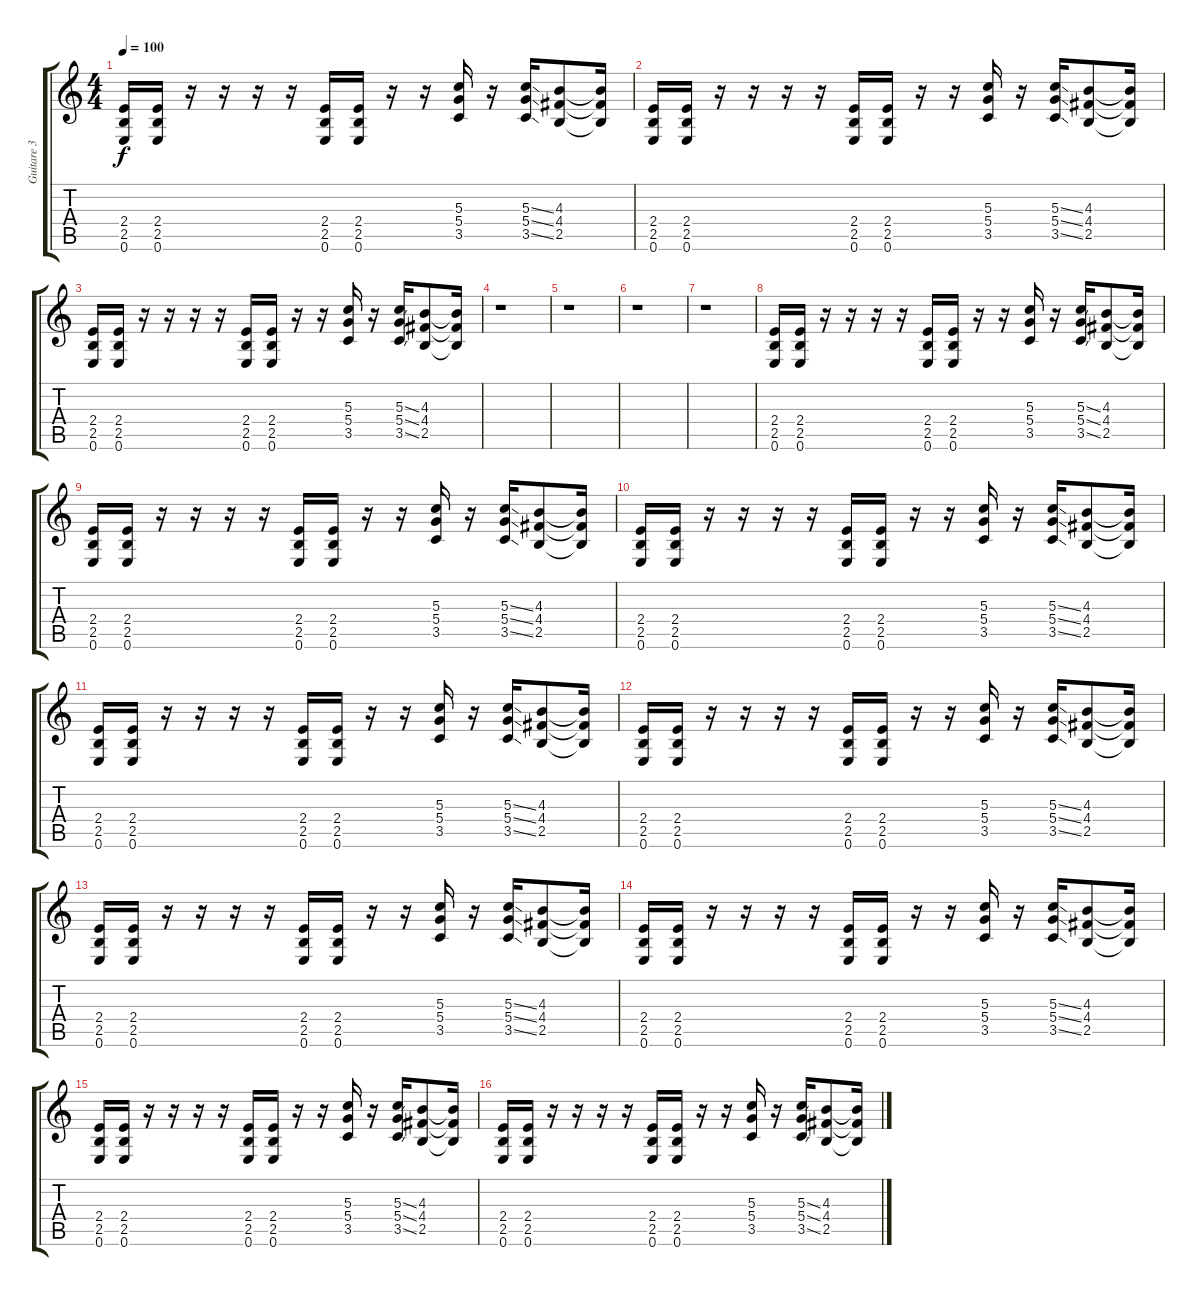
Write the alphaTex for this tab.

\track ("Guitare 3" "Guitare 3") {instrument overdrivenguitar}
\staff {score tabs}
\tuning (E4 B3 G3 D3 A2 E2) {hide}
\ts (4 4)
\tempo 100
\clef g2
\ks c
(2.4 2.5 0.6).16{dy f} (2.4 2.5 0.6).16 r.16 r.16 r.16 r.16 (2.4 2.5 0.6).16 (2.4 2.5 0.6).16 r.16 r.16 (5.3 5.4 3.5).16 r.16 (5.3{ss} 5.4{ss} 3.5{ss}).16 (4.3 4.4 2.5).8 (4.3{t} 4.4{t} 2.5{t}).16 |
(2.4 2.5 0.6).16 (2.4 2.5 0.6).16 r.16 r.16 r.16 r.16 (2.4 2.5 0.6).16 (2.4 2.5 0.6).16 r.16 r.16 (5.3 5.4 3.5).16 r.16 (5.3{ss} 5.4{ss} 3.5{ss}).16 (4.3 4.4 2.5).8 (4.3{t} 4.4{t} 2.5{t}).16 |
(2.4 2.5 0.6).16 (2.4 2.5 0.6).16 r.16 r.16 r.16 r.16 (2.4 2.5 0.6).16 (2.4 2.5 0.6).16 r.16 r.16 (5.3 5.4 3.5).16 r.16 (5.3{ss} 5.4{ss} 3.5{ss}).16 (4.3 4.4 2.5).8 (4.3{t} 4.4{t} 2.5{t}).16 |
r.1 |
r.1 |
r.1 |
r.1 |
(2.4 2.5 0.6).16 (2.4 2.5 0.6).16 r.16 r.16 r.16 r.16 (2.4 2.5 0.6).16 (2.4 2.5 0.6).16 r.16 r.16 (5.3 5.4 3.5).16 r.16 (5.3{ss} 5.4{ss} 3.5{ss}).16 (4.3 4.4 2.5).8 (4.3{t} 4.4{t} 2.5{t}).16 |
(2.4 2.5 0.6).16 (2.4 2.5 0.6).16 r.16 r.16 r.16 r.16 (2.4 2.5 0.6).16 (2.4 2.5 0.6).16 r.16 r.16 (5.3 5.4 3.5).16 r.16 (5.3{ss} 5.4{ss} 3.5{ss}).16 (4.3 4.4 2.5).8 (4.3{t} 4.4{t} 2.5{t}).16 |
(2.4 2.5 0.6).16 (2.4 2.5 0.6).16 r.16 r.16 r.16 r.16 (2.4 2.5 0.6).16 (2.4 2.5 0.6).16 r.16 r.16 (5.3 5.4 3.5).16 r.16 (5.3{ss} 5.4{ss} 3.5{ss}).16 (4.3 4.4 2.5).8 (4.3{t} 4.4{t} 2.5{t}).16 |
(2.4 2.5 0.6).16 (2.4 2.5 0.6).16 r.16 r.16 r.16 r.16 (2.4 2.5 0.6).16 (2.4 2.5 0.6).16 r.16 r.16 (5.3 5.4 3.5).16 r.16 (5.3{ss} 5.4{ss} 3.5{ss}).16 (4.3 4.4 2.5).8 (4.3{t} 4.4{t} 2.5{t}).16 |
(2.4 2.5 0.6).16 (2.4 2.5 0.6).16 r.16 r.16 r.16 r.16 (2.4 2.5 0.6).16 (2.4 2.5 0.6).16 r.16 r.16 (5.3 5.4 3.5).16 r.16 (5.3{ss} 5.4{ss} 3.5{ss}).16 (4.3 4.4 2.5).8 (4.3{t} 4.4{t} 2.5{t}).16 |
(2.4 2.5 0.6).16 (2.4 2.5 0.6).16 r.16 r.16 r.16 r.16 (2.4 2.5 0.6).16 (2.4 2.5 0.6).16 r.16 r.16 (5.3 5.4 3.5).16 r.16 (5.3{ss} 5.4{ss} 3.5{ss}).16 (4.3 4.4 2.5).8 (4.3{t} 4.4{t} 2.5{t}).16 |
(2.4 2.5 0.6).16 (2.4 2.5 0.6).16 r.16 r.16 r.16 r.16 (2.4 2.5 0.6).16 (2.4 2.5 0.6).16 r.16 r.16 (5.3 5.4 3.5).16 r.16 (5.3{ss} 5.4{ss} 3.5{ss}).16 (4.3 4.4 2.5).8 (4.3{t} 4.4{t} 2.5{t}).16 |
(2.4 2.5 0.6).16 (2.4 2.5 0.6).16 r.16 r.16 r.16 r.16 (2.4 2.5 0.6).16 (2.4 2.5 0.6).16 r.16 r.16 (5.3 5.4 3.5).16 r.16 (5.3{ss} 5.4{ss} 3.5{ss}).16 (4.3 4.4 2.5).8 (4.3{t} 4.4{t} 2.5{t}).16 |
(2.4 2.5 0.6).16 (2.4 2.5 0.6).16 r.16 r.16 r.16 r.16 (2.4 2.5 0.6).16 (2.4 2.5 0.6).16 r.16 r.16 (5.3 5.4 3.5).16 r.16 (5.3{ss} 5.4{ss} 3.5{ss}).16 (4.3 4.4 2.5).8 (4.3{t} 4.4{t} 2.5{t}).16
